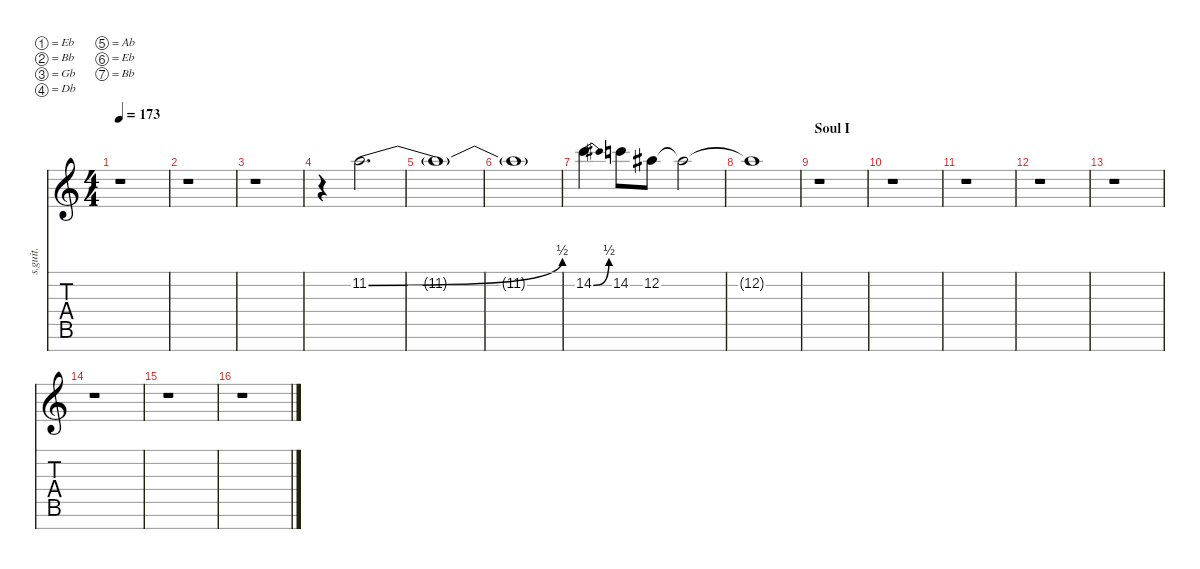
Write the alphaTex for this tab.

\defaultSystemsLayout 4
\hideDynamics
\bracketExtendMode nobrackets
\track ("Backing Vocals 1" "s.guit.") {instrument bassoon}
\staff {score tabs}
\tuning (Eb4 Bb3 Gb3 Db3 Ab2 Eb2 Bb1)
\displaytranspose 12
\ts (4 4)
\tempo 173
\clef g2
\ks c
r.1{dy mf} |
r.1 |
r.1 |
r.4 11.2{be (bend 0 0 7.199999999999999 2)}.2{d lyrics (0 "") lyrics (1 "") lyrics (2 "") lyrics (3 "") lyrics (4 "")} |
11.2{t}.1{lyrics (0 "") lyrics (1 "") lyrics (2 "") lyrics (3 "") lyrics (4 "")} |
11.2{t}.1{lyrics (0 "") lyrics (1 "") lyrics (2 "") lyrics (3 "") lyrics (4 "")} |
14.2{be (bend 0 0 13.2 2)}.4{lyrics (0 "") lyrics (1 "") lyrics (2 "") lyrics (3 "") lyrics (4 "")} 14.2.8{lyrics (0 "") lyrics (1 "") lyrics (2 "") lyrics (3 "") lyrics (4 "")} 12.2{acc #}.8{lyrics (0 "") lyrics (1 "") lyrics (2 "") lyrics (3 "") lyrics (4 "")} 12.2{t acc #}.2{lyrics (0 "") lyrics (1 "") lyrics (2 "") lyrics (3 "") lyrics (4 "")} |
12.2{t acc #}.1{lyrics (0 "") lyrics (1 "") lyrics (2 "") lyrics (3 "") lyrics (4 "")} |
\section ("" "Soul I")
r.1 |
r.1 |
r.1 |
r.1 |
r.1 |
r.1 |
r.1 |
r.1
